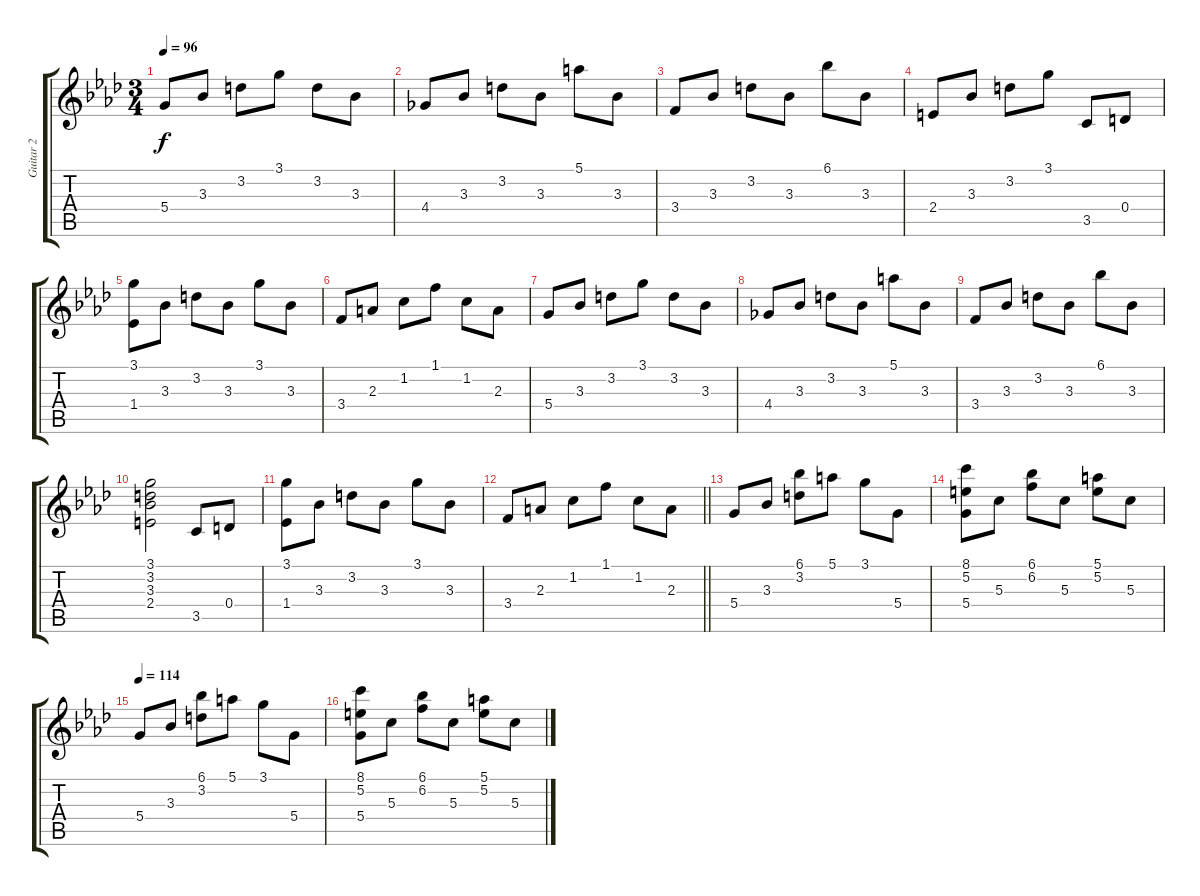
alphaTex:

\track ("Guitar 2" "Guitar 2") {solo instrument acousticguitarsteel}
\staff {score tabs}
\tuning (E4 B3 G3 D3 A2 E2) {hide}
\ts (3 4)
\tempo 96
\clef g2
\ks fminor
5.4.8{dy f} 3.3.8 3.2.8 3.1.8 3.2.8 3.3.8 |
4.4.8 3.3.8 3.2.8 3.3.8 5.1.8 3.3.8 |
3.4.8 3.3.8 3.2.8 3.3.8 6.1.8 3.3.8 |
2.4.8 3.3.8 3.2.8 3.1.8 3.5.8 0.4.8 |
(3.1 1.4).8 3.3.8 3.2.8 3.3.8 3.1.8 3.3.8 |
3.4.8 2.3.8 1.2.8 1.1.8 1.2.8 2.3.8 |
5.4.8 3.3.8 3.2.8 3.1.8 3.2.8 3.3.8 |
4.4.8 3.3.8 3.2.8 3.3.8 5.1.8 3.3.8 |
3.4.8 3.3.8 3.2.8 3.3.8 6.1.8 3.3.8 |
(3.1 3.2 3.3 2.4).2 3.5.8 0.4.8 |
(3.1 1.4).8 3.3.8 3.2.8 3.3.8 3.1.8 3.3.8 |
\barLineRight lightlight
3.4.8 2.3.8 1.2.8 1.1.8 1.2.8 2.3.8 |
5.4.8 3.3.8 (6.1 3.2).8 5.1.8 3.1.8 5.4.8 |
(8.1 5.2 5.4).8 5.3.8 (6.1 6.2).8 5.3.8 (5.1 5.2).8 5.3.8 |
\tempo 114
5.4.8 3.3.8 (6.1 3.2).8 5.1.8 3.1.8 5.4.8 |
(8.1 5.2 5.4).8 5.3.8 (6.1 6.2).8 5.3.8 (5.1 5.2).8 5.3.8
